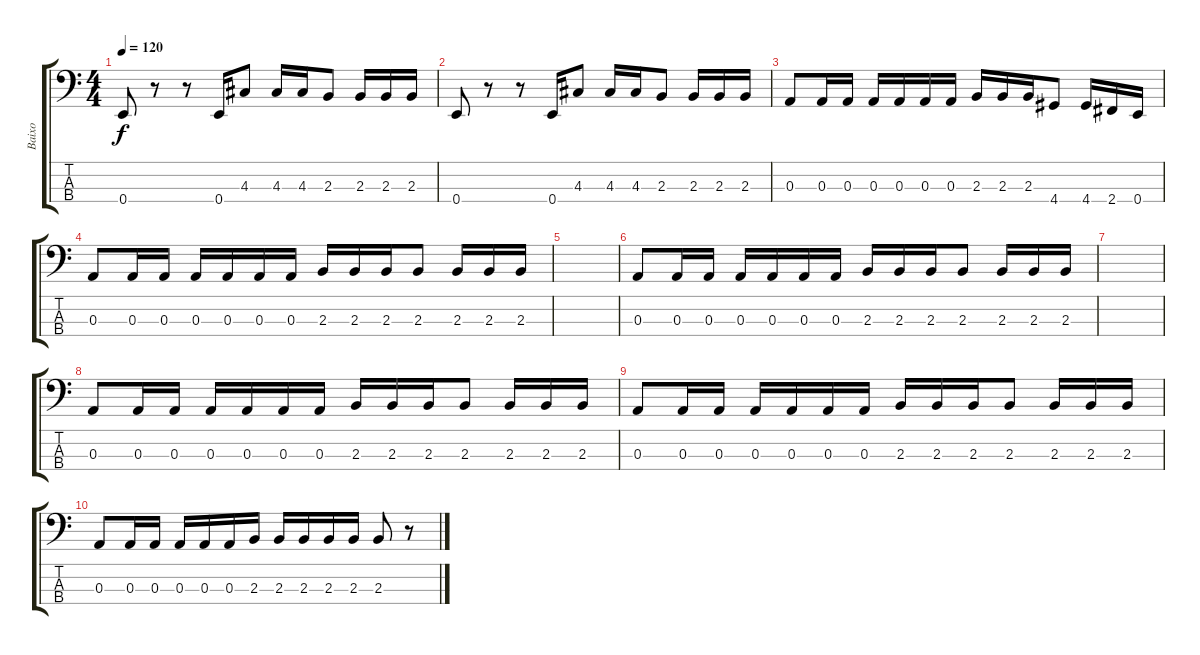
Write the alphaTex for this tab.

\track ("Baixo" "Baixo") {instrument electricbassfinger}
\staff {score tabs}
\tuning (G2 D2 A1 E1) {hide}
\ts (4 4)
\tempo 120
\clef f4
\ks c
0.4.8{dy f} r.8 r.8 0.4.16 4.3.8 4.3.16 4.3.16 2.3.8 2.3.16 2.3.16 2.3.16 |
0.4.8 r.8 r.8 0.4.16 4.3.8 4.3.16 4.3.16 2.3.8 2.3.16 2.3.16 2.3.16 |
0.3.8 0.3.16 0.3.16 0.3.16 0.3.16 0.3.16 0.3.16 2.3.16 2.3.16 2.3.16 4.4.8 4.4.16 2.4.16 0.4.16 |
0.3.8 0.3.16 0.3.16 0.3.16 0.3.16 0.3.16 0.3.16 2.3.16 2.3.16 2.3.16 2.3.8 2.3.16 2.3.16 2.3.16 |
|
0.3.8 0.3.16 0.3.16 0.3.16 0.3.16 0.3.16 0.3.16 2.3.16 2.3.16 2.3.16 2.3.8 2.3.16 2.3.16 2.3.16 |
|
0.3.8 0.3.16 0.3.16 0.3.16 0.3.16 0.3.16 0.3.16 2.3.16 2.3.16 2.3.16 2.3.8 2.3.16 2.3.16 2.3.16 |
0.3.8 0.3.16 0.3.16 0.3.16 0.3.16 0.3.16 0.3.16 2.3.16 2.3.16 2.3.16 2.3.8 2.3.16 2.3.16 2.3.16 |
0.3.8 0.3.16 0.3.16 0.3.16 0.3.16 0.3.16 2.3.16 2.3.16 2.3.16 2.3.16 2.3.16 2.3.8 r.8
